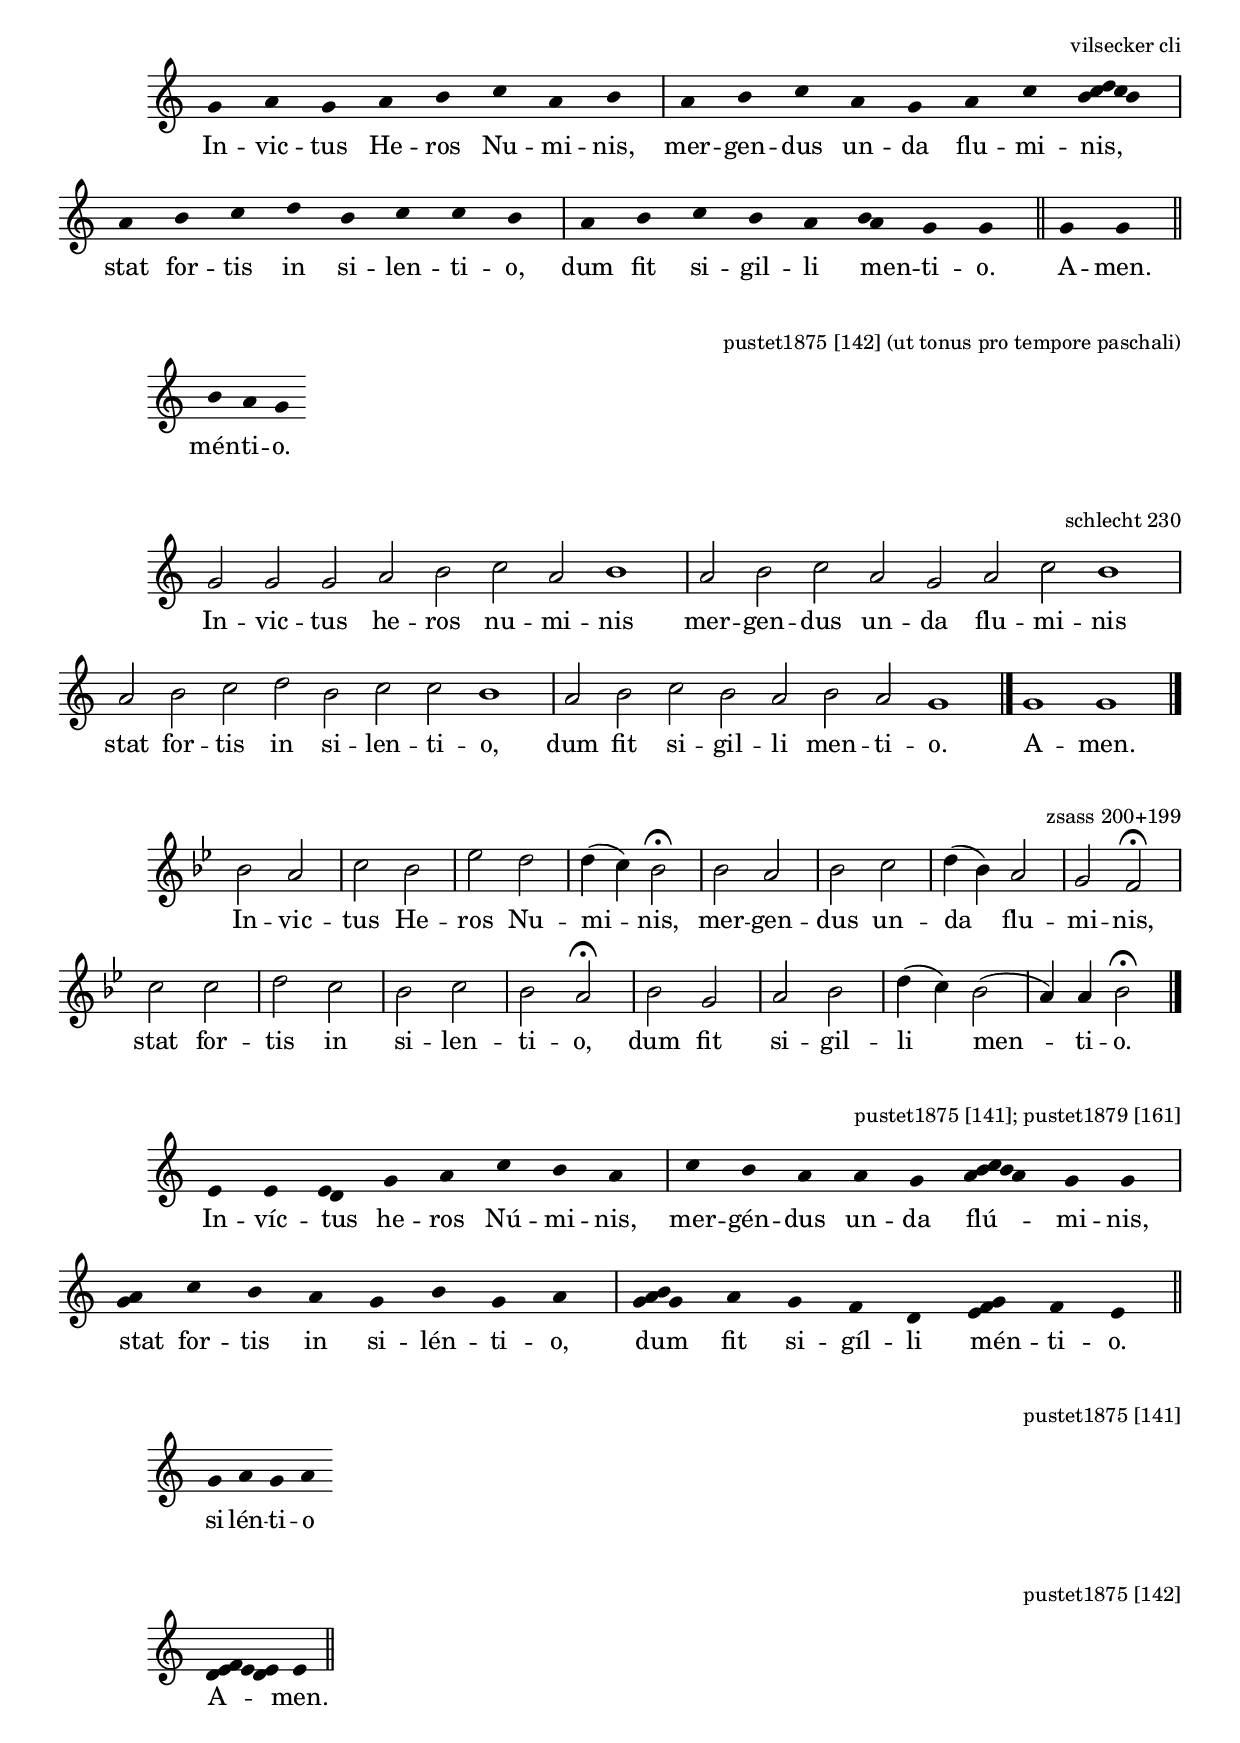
\version "2.19.32"

\include "../lib/synopsis.ily"

\score {
  \transpose c c' {
    \plainchant
    g4 a g a b c' a b \bar "|"
    a b c' a g a c' \melisma { b c' d' c' b } \bar "|"
    a b c' d' b c' c' b \bar "|"
    a b c' b a \melisma { b a } g g \bar "||"
    g g \bar "||"
  }
  \addlyrics {
    In -- vic -- tus He -- ros Nu -- mi -- nis,
    mer -- gen -- dus un -- da flu -- mi -- nis,
    stat for -- tis in si -- len -- ti -- o,
    dum fit si -- gil -- li men -- ti -- o.
    A -- men.
  }
  \header {
    quid = "hymnus"
    fontes = "vilsecker cli"
  }
}

\score {
  \transpose c c' {
    \plainchant
    b a g
  }
  \addlyrics {
    mén -- ti -- o.
  }
  \header {
    fontes = "pustet1875 [142] (ut tonus pro tempore paschali)"
  }
}
% except of the Eastertide tone,
% pustet1875 also has notated tone "Infra Octavam Ascensionis", p. [143]
% Doesn't seem to be proper in the true sense and so I'm leaving it out for now.

\score {
  \relative c'' {
    % \clef "soprano"
    \cadenzaOn
    g2 g g a b c a b1 \bar "|"
    a2 b c a g a c b1 \bar "|"
    a2 b c d b c c b1 \bar "|"
    a2 b c b a b a g1 \bar "|."
    g g \bar "|."
  }
  \addlyrics {
    In -- vic -- tus he -- ros nu -- mi -- nis
    mer -- gen -- dus un -- da flu -- mi -- nis
    stat for -- tis in si -- len -- ti -- o,
    dum fit si -- gil -- li men -- ti -- o.
    A -- men.
  }
  \header {
    quid = "hymnus"
    fontes = "schlecht 230"
  }
}

\score {
  \relative c'' {
    \key bes \major
    \time 2/2
    bes2 a c bes es d d4( c) bes2\fermata
    bes2 a bes c d4( bes) a2 g f\fermata
    c'2 c d c bes c bes a\fermata
    bes g a bes d4( c) bes2( a4) a bes2\fermata \bar "|."
  }
  \addlyrics {
    In -- vic -- tus He -- ros Nu -- mi -- nis,
    mer -- gen -- dus un -- da flu -- mi -- nis,
    stat for -- tis in si -- len -- ti -- o,
    dum fit si -- gil -- li men -- ti -- o.
  }
  \header {
    quid = "hymnus"
    fontes = "zsass 200+199"
  }
}

\score {
  \transpose c c' {
    \plainchant
    e4 e \melisma { e d } g a c' b a \bar "|"
    c' b a a g \melisma { a b c' b a } g g \bar "|"
    \melisma { g a } c' b a g b g a \bar "|"
    \melisma { g a b g } a g f d \melisma { e f g } f e \bar "||"
  }
  \addlyrics {
    In -- víc -- tus he -- ros Nú -- mi -- nis,
    mer -- gén -- dus un -- da flú -- mi -- nis,
    stat for -- tis in si -- lén -- ti -- o,
    dum fit si -- gíl -- li mén -- ti -- o.
  }
  \header {
    quid = "hymnus"
    fontes = "pustet1875 [141]; pustet1879 [161]"
  }
}

\score {
  \transpose c c' {
    \plainchant
    g4 a g a
  }
  \addlyrics {
    si -- lén -- ti -- o
  }
  \header {
    fontes = "pustet1875 [141]"
  }
}

\score {
  \transpose c c' {
    \plainchant
    \melisma { d4 e f e d e } e \bar "||"
  }
  \addlyrics {
    A -- men.
  }
  \header {
    fontes = "pustet1875 [142]"
  }
}

%{
\score {
  \transpose c c' {
    \plainchant

  }
  \addlyrics {

  }
  \header {
    fontes = ""
  }
}
%}